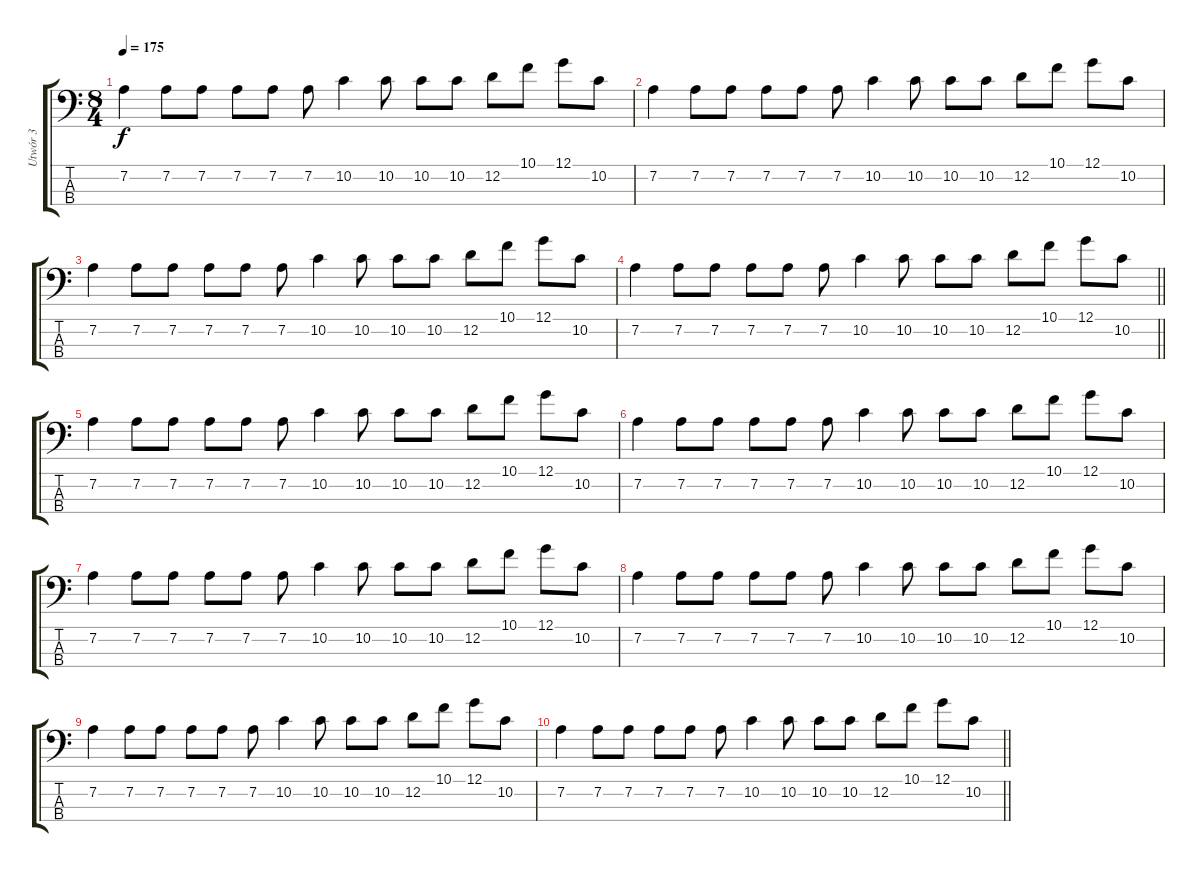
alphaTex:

\track ("Utwór 3" "Utwór 3") {instrument electricbassfinger}
\staff {score tabs}
\tuning (G2 D2 A1 E1) {hide}
\ts (8 4)
\tempo 175
\clef f4
\ks c
7.2.4{dy f} 7.2.8 7.2.8 7.2.8 7.2.8 7.2.8 10.2.4 10.2.8 10.2.8 10.2.8 12.2.8 10.1.8 12.1.8 10.2.8 |
7.2.4 7.2.8 7.2.8 7.2.8 7.2.8 7.2.8 10.2.4 10.2.8 10.2.8 10.2.8 12.2.8 10.1.8 12.1.8 10.2.8 |
7.2.4 7.2.8 7.2.8 7.2.8 7.2.8 7.2.8 10.2.4 10.2.8 10.2.8 10.2.8 12.2.8 10.1.8 12.1.8 10.2.8 |
\barLineRight lightlight
7.2.4 7.2.8 7.2.8 7.2.8 7.2.8 7.2.8 10.2.4 10.2.8 10.2.8 10.2.8 12.2.8 10.1.8 12.1.8 10.2.8 |
7.2.4 7.2.8 7.2.8 7.2.8 7.2.8 7.2.8 10.2.4 10.2.8 10.2.8 10.2.8 12.2.8 10.1.8 12.1.8 10.2.8 |
7.2.4 7.2.8 7.2.8 7.2.8 7.2.8 7.2.8 10.2.4 10.2.8 10.2.8 10.2.8 12.2.8 10.1.8 12.1.8 10.2.8 |
7.2.4 7.2.8 7.2.8 7.2.8 7.2.8 7.2.8 10.2.4 10.2.8 10.2.8 10.2.8 12.2.8 10.1.8 12.1.8 10.2.8 |
7.2.4 7.2.8 7.2.8 7.2.8 7.2.8 7.2.8 10.2.4 10.2.8 10.2.8 10.2.8 12.2.8 10.1.8 12.1.8 10.2.8 |
7.2.4 7.2.8 7.2.8 7.2.8 7.2.8 7.2.8 10.2.4 10.2.8 10.2.8 10.2.8 12.2.8 10.1.8 12.1.8 10.2.8 |
\barLineRight lightlight
7.2.4 7.2.8 7.2.8 7.2.8 7.2.8 7.2.8 10.2.4 10.2.8 10.2.8 10.2.8 12.2.8 10.1.8 12.1.8 10.2.8
